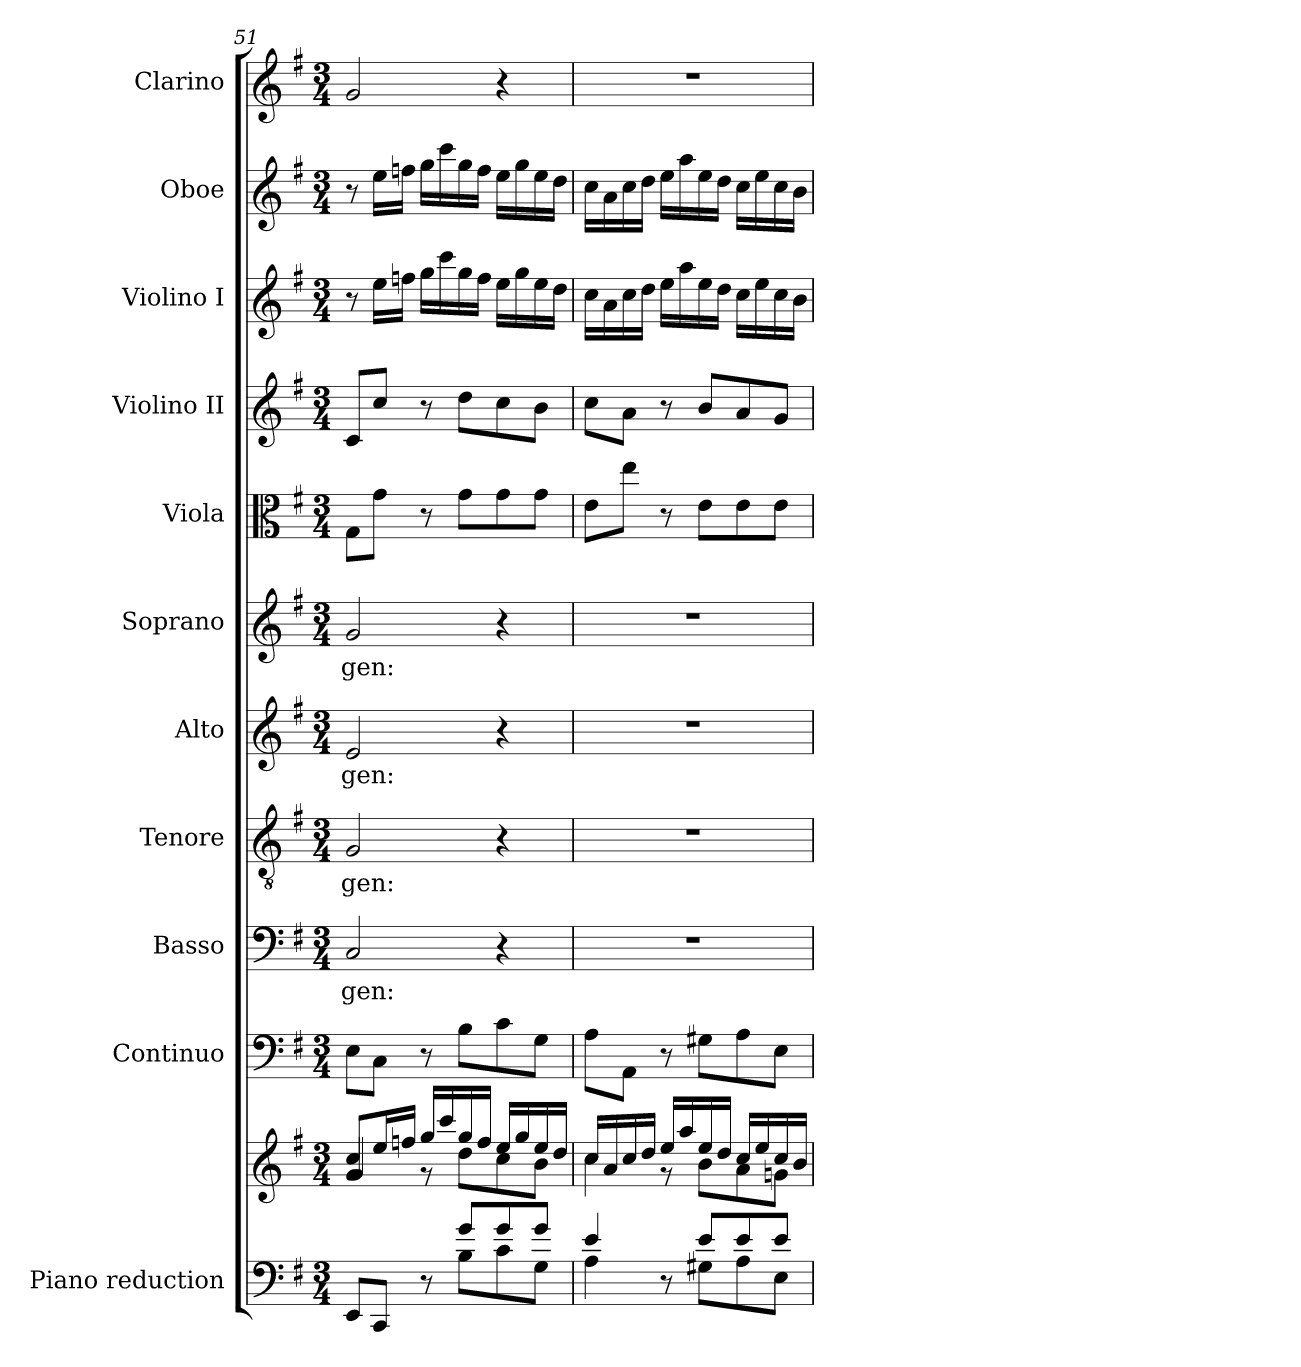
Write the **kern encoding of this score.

**kern	**kern	**kern	**kern	**text	**kern	**text	**kern	**text	**kern	**text	**kern	**kern	**kern	**kern	**kern
*part11	*part11	*part10	*part9	*part9	*part8	*part8	*part7	*part7	*part6	*part6	*part5	*part4	*part3	*part2	*part1
*staff12	*staff11	*staff10	*staff9	*staff9	*staff8	*staff8	*staff7	*staff7	*staff6	*staff6	*staff5	*staff4	*staff3	*staff2	*staff1
*I"Piano reduction	*	*I"Continuo	*I"Basso	*	*I"Tenore	*	*I"Alto	*	*I"Soprano	*	*I"Viola	*I"Violino II	*I"Violino I	*I"Oboe	*I"Clarino
*I'Pno	*	*	*	*	*	*	*	*	*	*	*	*	*	*I'Ob	*
*clefF4	*clefG2	*clefF4	*clefF4	*	*clefGv2	*	*clefG2	*	*clefG2	*	*clefC3	*clefG2	*clefG2	*clefG2	*clefG2
*k[f#]	*k[f#]	*k[f#]	*k[f#]	*	*k[f#]	*	*k[f#]	*	*k[f#]	*	*k[f#]	*k[f#]	*k[f#]	*k[f#]	*k[f#]
*M3/4	*M3/4	*M3/4	*M3/4	*	*M3/4	*	*M3/4	*	*M3/4	*	*M3/4	*M3/4	*M3/4	*M3/4	*M3/4
=51	=51	=51	=51	=51	=51	=51	=51	=51	=51	=51	=51	=51	=51	=51	=51
*^	*^	*	*	*	*	*	*	*	*	*	*	*	*	*	*
!	!	!	!LO:N:head=open	!	!	!LO:LY:b	!	!LO:LY:b	!	!LO:LY:b	!	!LO:LY:b	!	!	!	!	!
*	*	*	*^	*	*	*	*	*	*	*	*	*	*	*	*	*	*
4ryy	8EE/L	8cc/L	4g/	4g/	8E\L	2C/	-gen:	2G/	-gen:	2e/	-gen:	2g/	-gen:	8G\L	8c/L	8r	8r	2g/
.	8CC/J	16ee/L	.	.	8C\J	.	.	.	.	.	.	.	.	8g\J	8cc/J	16ee\LL	16ee\LL	.
.	.	16ffn/JJ	.	.	.	.	.	.	.	.	.	.	.	.	.	16ffn\JJ	16ffn\JJ	.
8r	8ryy	16gg/LL	8r	2ryy	8r	.	.	.	.	.	.	.	.	8r	8r	16gg\LL	16gg\LL	.
.	.	16ccc/	.	.	.	.	.	.	.	.	.	.	.	.	.	16ccc\	16ccc\	.
8g/L	8B\L	16gg/	8dd\L	.	8B\L	.	.	.	.	.	.	.	.	8g\L	8dd\L	16gg\	16gg\	.
.	.	16ff/JJ	.	.	.	.	.	.	.	.	.	.	.	.	.	16ff\JJ	16ff\JJ	.
8g/	8c\	16ee/LL	8cc\	.	8c\	4r	.	4r	.	4r	.	4r	.	8g\	8cc\	16ee\LL	16ee\LL	4r
.	.	16gg/	.	.	.	.	.	.	.	.	.	.	.	.	.	16gg\	16gg\	.
8g/J	8G\J	16ee/	8b\J	.	8G\J	.	.	.	.	.	.	.	.	8g\J	8b\J	16ee\	16ee\	.
.	.	16dd/JJ	.	.	.	.	.	.	.	.	.	.	.	.	.	16dd\JJ	16dd\JJ	.
*	*	*	*v	*v	*	*	*	*	*	*	*	*	*	*	*	*	*	*
=52	=52	=52	=52	=52	=52	=52	=52	=52	=52	=52	=52	=52	=52	=52	=52	=52	=52
4e/	4A\	16cc/LL	4cc\	8A\L	2.r	.	2.r	.	2.r	.	2.r	.	8e\L	8cc\L	16cc\LL	16cc\LL	2.r
.	.	16a/	.	.	.	.	.	.	.	.	.	.	.	.	16a\	16a\	.
.	.	16cc/	.	8AA\J	.	.	.	.	.	.	.	.	8ee\J	8a\J	16cc\	16cc\	.
.	.	16dd/JJ	.	.	.	.	.	.	.	.	.	.	.	.	16dd\JJ	16dd\JJ	.
8r	8ryy	16ee/LL	8r	8r	.	.	.	.	.	.	.	.	8r	8r	16ee\LL	16ee\LL	.
.	.	16aa/	.	.	.	.	.	.	.	.	.	.	.	.	16aa\	16aa\	.
8e/L	8G#X\L	16ee/	8b\L	8G#X\L	.	.	.	.	.	.	.	.	8e\L	8b/L	16ee\	16ee\	.
.	.	16dd/JJ	.	.	.	.	.	.	.	.	.	.	.	.	16dd\JJ	16dd\JJ	.
8e/	8A\	16cc/LL	8a\	8A\	.	.	.	.	.	.	.	.	8e\	8a/	16cc\LL	16cc\LL	.
.	.	16ee/	.	.	.	.	.	.	.	.	.	.	.	.	16ee\	16ee\	.
8e/J	8E\J	16cc/	8gn\J	8E\J	.	.	.	.	.	.	.	.	8e\J	8g/J	16cc\	16cc\	.
.	.	16b/JJ	.	.	.	.	.	.	.	.	.	.	.	.	16b\JJ	16b\JJ	.
*v	*v	*	*	*	*	*	*	*	*	*	*	*	*	*	*	*	*
*	*v	*v	*	*	*	*	*	*	*	*	*	*	*	*	*	*
=	=	=	=	=	=	=	=	=	=	=	=	=	=	=	=
*-	*-	*-	*-	*-	*-	*-	*-	*-	*-	*-	*-	*-	*-	*-	*-
